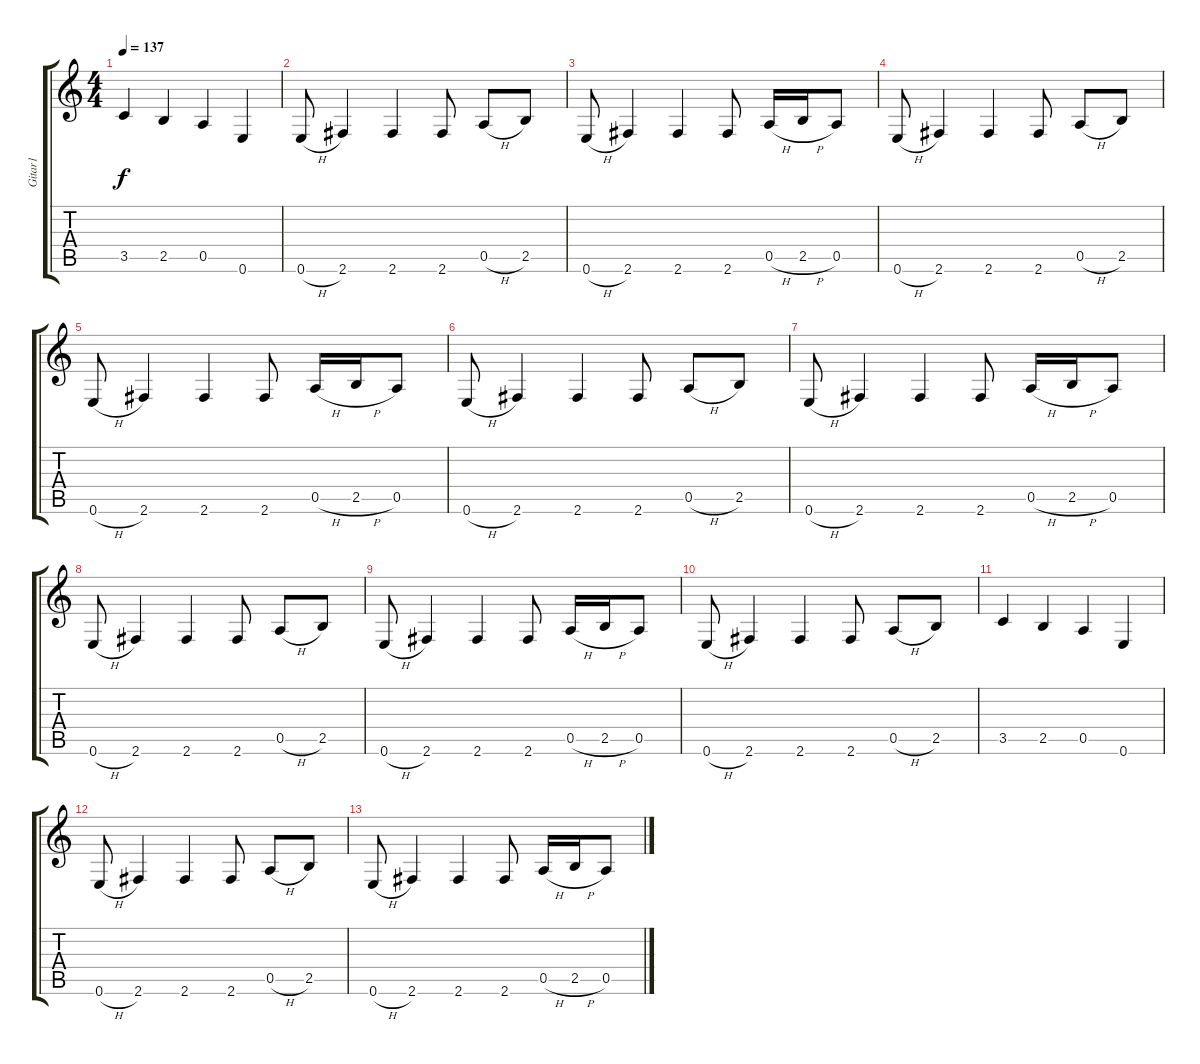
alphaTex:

\track ("Gitar1" "Gitar1") {instrument distortionguitar}
\staff {score tabs}
\tuning (E4 B3 G3 D3 A2 E2) {hide}
\ts (4 4)
\tempo 137
\clef g2
\ks c
3.5.4{dy f} 2.5.4 0.5.4 0.6.4 |
0.6{h}.8 2.6.4 2.6.4 2.6.8 0.5{h}.8 2.5.8 |
0.6{h}.8 2.6.4 2.6.4 2.6.8 0.5{h}.16 2.5{h}.16 0.5.8 |
0.6{h}.8 2.6.4 2.6.4 2.6.8 0.5{h}.8 2.5.8 |
0.6{h}.8 2.6.4 2.6.4 2.6.8 0.5{h}.16 2.5{h}.16 0.5.8 |
0.6{h}.8 2.6.4 2.6.4 2.6.8 0.5{h}.8 2.5.8 |
0.6{h}.8 2.6.4 2.6.4 2.6.8 0.5{h}.16 2.5{h}.16 0.5.8 |
0.6{h}.8 2.6.4 2.6.4 2.6.8 0.5{h}.8 2.5.8 |
0.6{h}.8 2.6.4 2.6.4 2.6.8 0.5{h}.16 2.5{h}.16 0.5.8 |
0.6{h}.8 2.6.4 2.6.4 2.6.8 0.5{h}.8 2.5.8 |
3.5.4 2.5.4 0.5.4 0.6.4 |
0.6{h}.8 2.6.4 2.6.4 2.6.8 0.5{h}.8 2.5.8 |
0.6{h}.8 2.6.4 2.6.4 2.6.8 0.5{h}.16 2.5{h}.16 0.5.8
